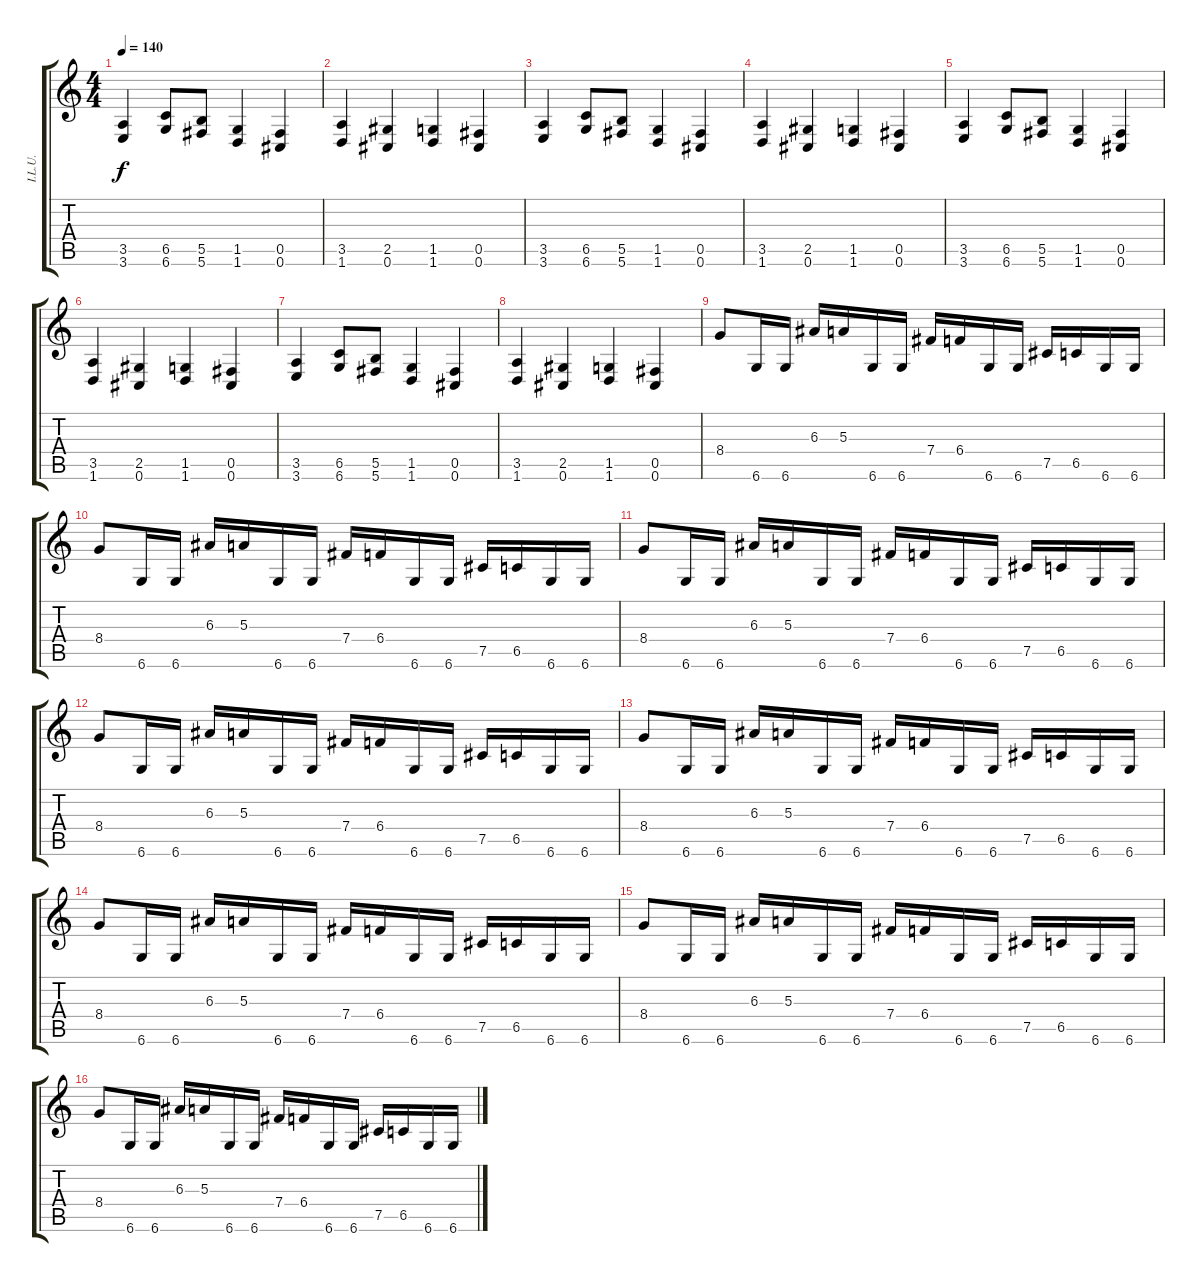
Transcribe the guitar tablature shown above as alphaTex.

\track ("I.L.U." "I.L.U.") {instrument distortionguitar}
\staff {score tabs}
\tuning (Db4 Ab3 E3 B2 Gb2 Db2) {hide}
\ts (4 4)
\tempo 140
\clef g2
\ks c
(3.5 3.6).4{dy f} (6.5 6.6).8 (5.5 5.6).8 (1.5 1.6).4 (0.5 0.6).4 |
(3.5 1.6).4 (2.5 0.6).4 (1.5 1.6).4 (0.5 0.6).4 |
(3.5 3.6).4 (6.5 6.6).8 (5.5 5.6).8 (1.5 1.6).4 (0.5 0.6).4 |
(3.5 1.6).4 (2.5 0.6).4 (1.5 1.6).4 (0.5 0.6).4 |
(3.5 3.6).4 (6.5 6.6).8 (5.5 5.6).8 (1.5 1.6).4 (0.5 0.6).4 |
(3.5 1.6).4 (2.5 0.6).4 (1.5 1.6).4 (0.5 0.6).4 |
(3.5 3.6).4 (6.5 6.6).8 (5.5 5.6).8 (1.5 1.6).4 (0.5 0.6).4 |
(3.5 1.6).4 (2.5 0.6).4 (1.5 1.6).4 (0.5 0.6).4 |
8.4.8 6.6.16 6.6.16 6.3.16 5.3.16 6.6.16 6.6.16 7.4.16 6.4.16 6.6.16 6.6.16 7.5.16 6.5.16 6.6.16 6.6.16 |
8.4.8 6.6.16 6.6.16 6.3.16 5.3.16 6.6.16 6.6.16 7.4.16 6.4.16 6.6.16 6.6.16 7.5.16 6.5.16 6.6.16 6.6.16 |
8.4.8 6.6.16 6.6.16 6.3.16 5.3.16 6.6.16 6.6.16 7.4.16 6.4.16 6.6.16 6.6.16 7.5.16 6.5.16 6.6.16 6.6.16 |
8.4.8 6.6.16 6.6.16 6.3.16 5.3.16 6.6.16 6.6.16 7.4.16 6.4.16 6.6.16 6.6.16 7.5.16 6.5.16 6.6.16 6.6.16 |
8.4.8 6.6.16 6.6.16 6.3.16 5.3.16 6.6.16 6.6.16 7.4.16 6.4.16 6.6.16 6.6.16 7.5.16 6.5.16 6.6.16 6.6.16 |
8.4.8 6.6.16 6.6.16 6.3.16 5.3.16 6.6.16 6.6.16 7.4.16 6.4.16 6.6.16 6.6.16 7.5.16 6.5.16 6.6.16 6.6.16 |
8.4.8 6.6.16 6.6.16 6.3.16 5.3.16 6.6.16 6.6.16 7.4.16 6.4.16 6.6.16 6.6.16 7.5.16 6.5.16 6.6.16 6.6.16 |
8.4.8 6.6.16 6.6.16 6.3.16 5.3.16 6.6.16 6.6.16 7.4.16 6.4.16 6.6.16 6.6.16 7.5.16 6.5.16 6.6.16 6.6.16
